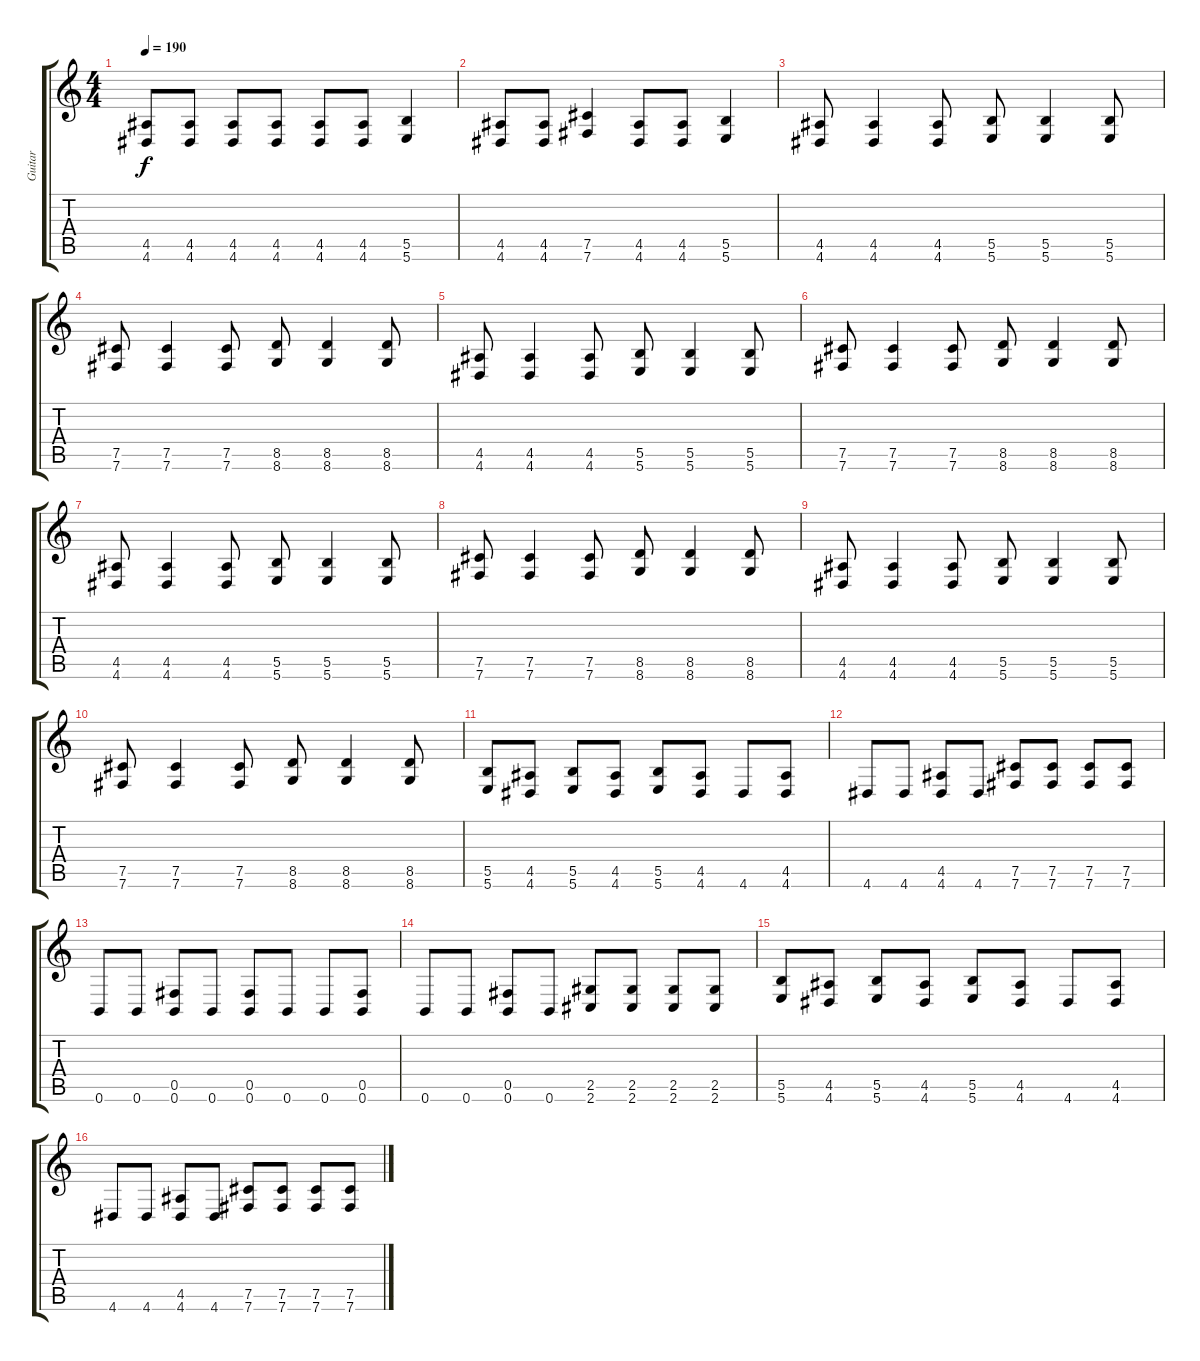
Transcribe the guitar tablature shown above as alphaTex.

\track ("Guitar" "Guitar") {instrument overdrivenguitar}
\staff {score tabs}
\tuning (Db4 Ab3 E3 B2 Gb2 B1) {hide}
\ts (4 4)
\tempo 190
\clef g2
\ks c
(4.5 4.6).8{dy f} (4.5 4.6).8 (4.5 4.6).8 (4.5 4.6).8 (4.5 4.6).8 (4.5 4.6).8 (5.5 5.6).4 |
(4.5 4.6).8 (4.5 4.6).8 (7.5 7.6).4 (4.5 4.6).8 (4.5 4.6).8 (5.5 5.6).4 |
(4.5 4.6).8 (4.5 4.6).4 (4.5 4.6).8 (5.5 5.6).8 (5.5 5.6).4 (5.5 5.6).8 |
(7.5 7.6).8 (7.5 7.6).4 (7.5 7.6).8 (8.5 8.6).8 (8.5 8.6).4 (8.5 8.6).8 |
(4.5 4.6).8 (4.5 4.6).4 (4.5 4.6).8 (5.5 5.6).8 (5.5 5.6).4 (5.5 5.6).8 |
(7.5 7.6).8 (7.5 7.6).4 (7.5 7.6).8 (8.5 8.6).8 (8.5 8.6).4 (8.5 8.6).8 |
(4.5 4.6).8 (4.5 4.6).4 (4.5 4.6).8 (5.5 5.6).8 (5.5 5.6).4 (5.5 5.6).8 |
(7.5 7.6).8 (7.5 7.6).4 (7.5 7.6).8 (8.5 8.6).8 (8.5 8.6).4 (8.5 8.6).8 |
(4.5 4.6).8 (4.5 4.6).4 (4.5 4.6).8 (5.5 5.6).8 (5.5 5.6).4 (5.5 5.6).8 |
(7.5 7.6).8 (7.5 7.6).4 (7.5 7.6).8 (8.5 8.6).8 (8.5 8.6).4 (8.5 8.6).8 |
(5.5 5.6).8 (4.5 4.6).8 (5.5 5.6).8 (4.5 4.6).8 (5.5 5.6).8 (4.5 4.6).8 4.6.8 (4.5 4.6).8 |
4.6.8 4.6.8 (4.5 4.6).8 4.6.8 (7.5 7.6).8 (7.5 7.6).8 (7.5 7.6).8 (7.5 7.6).8 |
0.6.8 0.6.8 (0.5 0.6).8 0.6.8 (0.5 0.6).8 0.6.8 0.6.8 (0.5 0.6).8 |
0.6.8 0.6.8 (0.5 0.6).8 0.6.8 (2.5 2.6).8 (2.5 2.6).8 (2.5 2.6).8 (2.5 2.6).8 |
(5.5 5.6).8 (4.5 4.6).8 (5.5 5.6).8 (4.5 4.6).8 (5.5 5.6).8 (4.5 4.6).8 4.6.8 (4.5 4.6).8 |
4.6.8 4.6.8 (4.5 4.6).8 4.6.8 (7.5 7.6).8 (7.5 7.6).8 (7.5 7.6).8 (7.5 7.6).8
